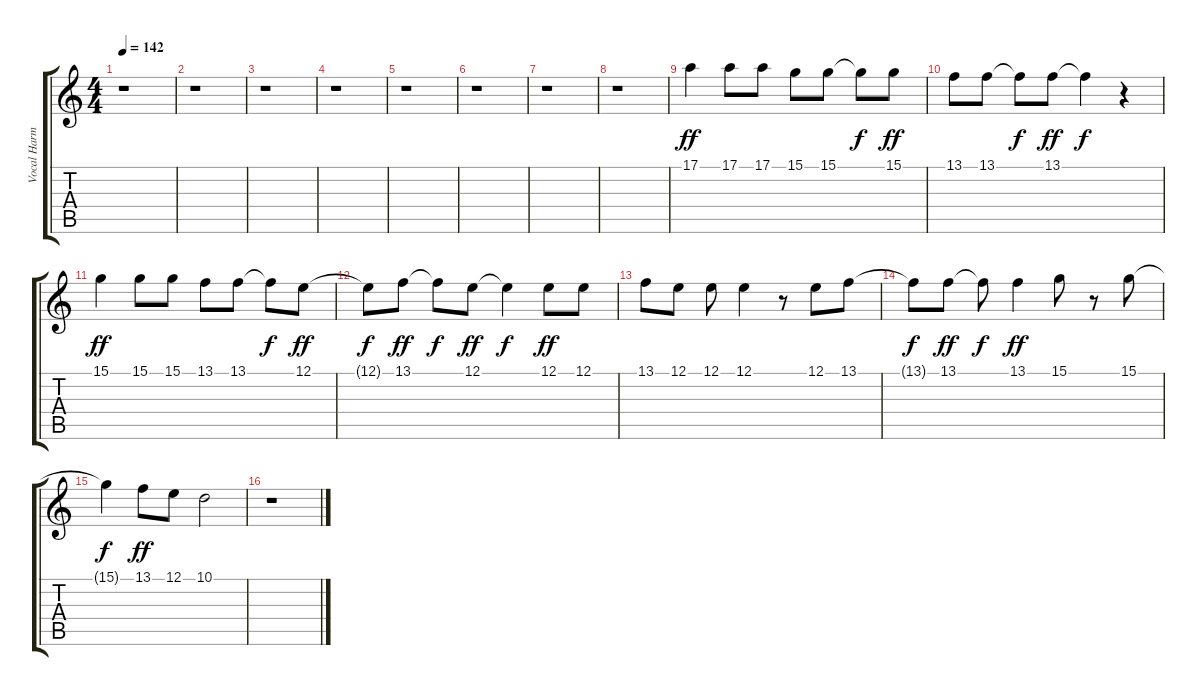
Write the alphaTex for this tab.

\track ("Vocal Harmony" "Vocal Harm") {instrument choiraahs}
\staff {score tabs}
\tuning (E4 B3 G3 D3 A2 E2) {hide}
\ts (4 4)
\tempo 142
\clef g2
\ks c
r.1{dy ff} |
r.1 |
r.1 |
r.1 |
r.1 |
r.1 |
r.1 |
r.1 |
17.1.4 17.1.8 17.1.8 15.1.8 15.1.8 15.1{t}.8{dy f} 15.1.8{dy ff} |
13.1.8 13.1.8 13.1{t}.8{dy f} 13.1.8{dy ff} 13.1{t}.4{dy f} r.4 |
15.1.4{dy ff} 15.1.8 15.1.8 13.1.8 13.1.8 13.1{t}.8{dy f} 12.1.8{dy ff} |
12.1{t}.8{dy f} 13.1.8{dy ff} 13.1{t}.8{dy f} 12.1.8{dy ff} 12.1{t}.4{dy f} 12.1.8{dy ff} 12.1.8 |
13.1.8 12.1.8 12.1.8 12.1.4 r.8 12.1.8 13.1.8 |
13.1{t}.8{dy f} 13.1.8{dy ff} 13.1{t}.8{dy f} 13.1.4{dy ff} 15.1.8 r.8 15.1.8 |
15.1{t}.4{dy f} 13.1.8{dy ff} 12.1.8 10.1.2 |
r.1
